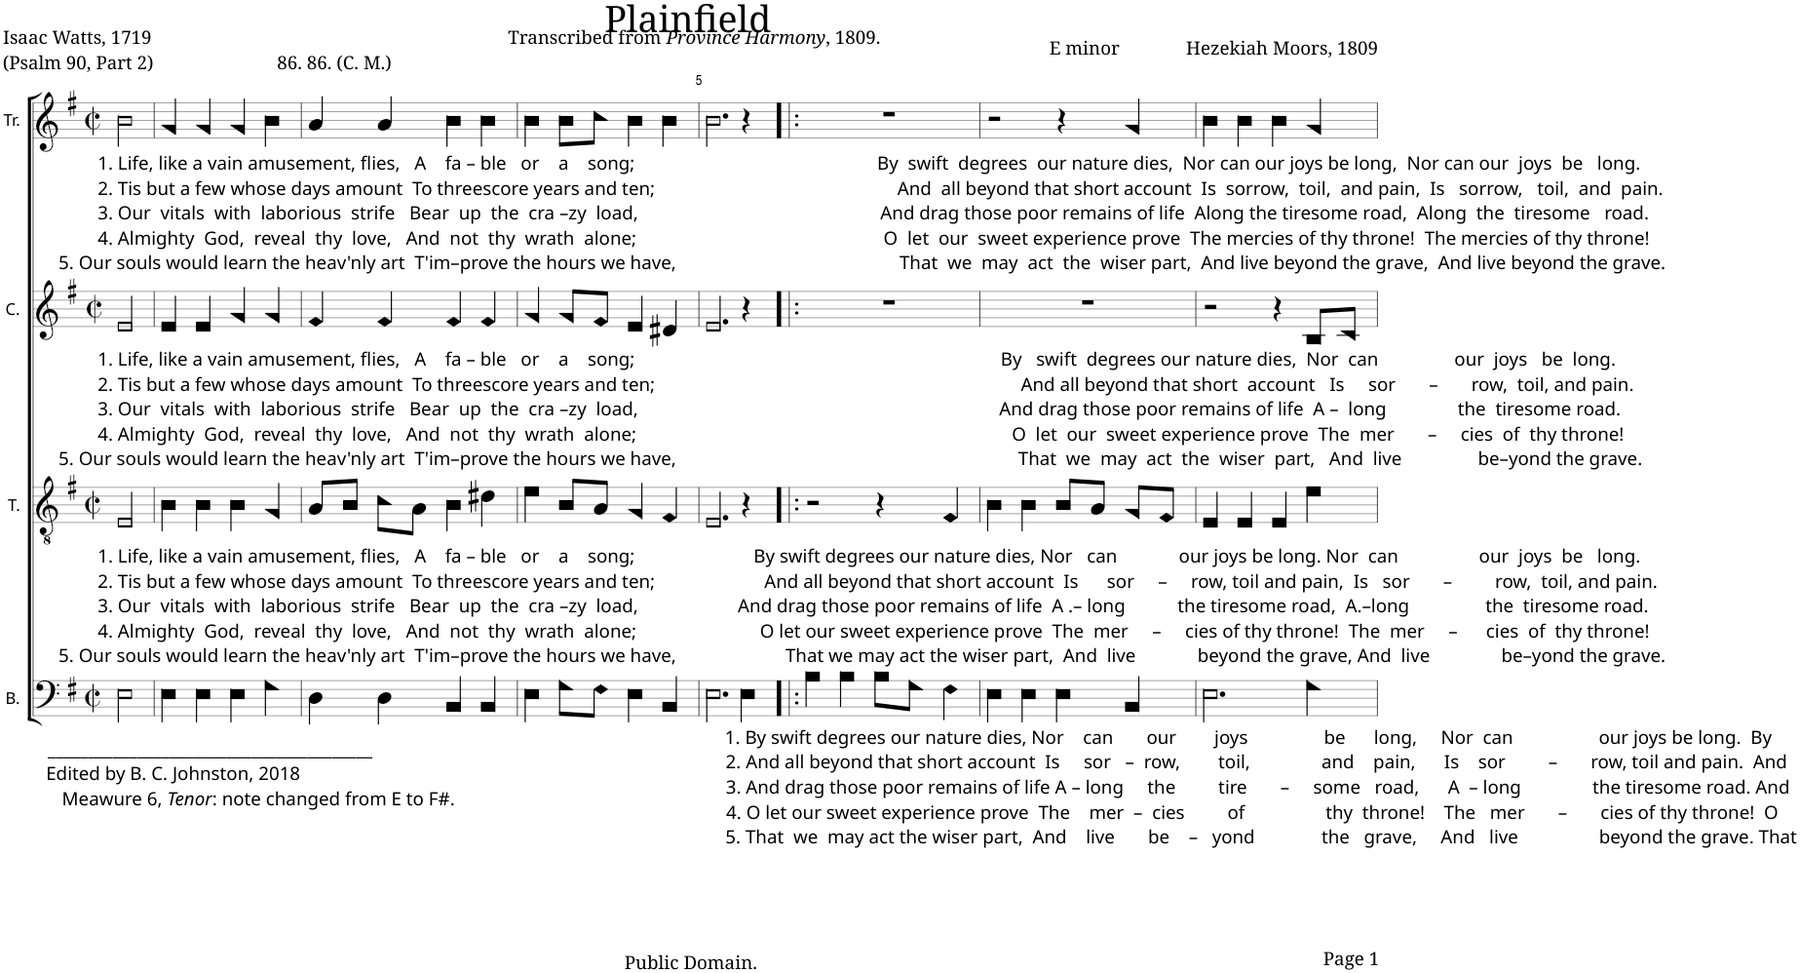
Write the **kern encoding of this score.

**kern	**kern	**kern	**kern
*part4	*part3	*part2	*part1
*staff4	*staff3	*staff2	*staff1
*I"B.	*I"T.	*I"C.	*I"Tr.
*I'B.	*I'T.	*I'C.	*I'Tr.
*clefF4	*clefGv2	*clefG2	*clefG2
*k[f#]	*k[f#]	*k[f#]	*k[f#]
*M2/2	*M2/2	*M2/2	*M2/2
*met(c|)	*met(c|)	*met(c|)	*met(c|)
=1	=1	=1	=1
!	!	!	!LO:TX:b:t=1. Life, like a vain amusement, flies,   A    fa – ble   or    a    song;                                                   By  swift  degrees  our nature dies,  Nor can our joys be long,  Nor can our  joys  be   long.
!	!	!	!LO:TX:b:t=2. Tis but a few whose days amount  To threescore years and ten;                                                   And  all beyond that short account  Is  sorrow,  toil,  and pain,  Is   sorrow,   toil,  and  pain.
!	!	!	!LO:TX:b:t=3. Our  vitals  with  laborious  strife   Bear  up  the  cra –zy  load,                                                   And drag those poor remains of life  Along the tiresome road,  Along  the  tiresome   road.
!	!	!	!LO:TX:b:t=4. Almighty  God,  reveal  thy  love,   And  not  thy  wrath  alone;                                                    O  let  our  sweet experience prove  The mercies of thy throne!  The mercies of thy throne!
!	!	!	!LO:TX:b:t=5. Our souls would learn the heav'nly art  T'im–prove the hours we have,                                               That  we  may  act  the  wiser part,  And live beyond the grave,  And live beyond the grave.
!	!	!LO:TX:b:t=1. Life, like a vain amusement, flies,   A    fa – ble   or    a    song;                                                                             By   swift  degrees our nature dies,  Nor  can                our  joys   be  long.	!
!	!	!LO:TX:b:t=2. Tis but a few whose days amount  To threescore years and ten;                                                                             And all beyond that short  account   Is     sor       –       row,  toil, and pain.	!
!	!	!LO:TX:b:t=3. Our  vitals  with  laborious  strife   Bear  up  the  cra –zy  load,                                                                            And drag those poor remains of life  A –  long               the  tiresome road.	!
!	!	!LO:TX:b:t=4. Almighty  God,  reveal  thy  love,   And  not  thy  wrath  alone;                                                                               O  let  our  sweet experience prove  The  mer       –     cies  of  thy throne!	!
!	!	!LO:TX:b:t=5. Our souls would learn the heav'nly art  T'im–prove the hours we have,                                                                        That  we  may  act  the  wiser  part,   And  live                be–yond the grave.	!
!	!LO:TX:b:t=1. Life, like a vain amusement, flies,   A    fa – ble   or    a    song;                         By swift degrees our nature dies, Nor   can             our joys be long. Nor  can                 our  joys  be   long.	!	!
!	!LO:TX:b:t=2. Tis but a few whose days amount  To threescore years and ten;                       And all beyond that short account  Is      sor     –     row, toil and pain,  Is   sor       –         row,  toil, and pain.	!	!
!	!LO:TX:b:t=3. Our  vitals  with  laborious  strife   Bear  up  the  cra –zy  load,                     And drag those poor remains of life  A .– long           the tiresome road,  A.–long                the  tiresome road.	!	!
!	!LO:TX:b:t=4. Almighty  God,  reveal  thy  love,   And  not  thy  wrath  alone;                          O let our sweet experience prove  The  mer     –     cies of thy throne!  The  mer     –      cies  of  thy throne!	!	!
!	!LO:TX:b:t=5. Our souls would learn the heav'nly art  T'im–prove the hours we have,                       That we may act the wiser part,  And  live             beyond the grave, And  live               be–yond the grave.	!	!
!LO:TX:b:t=________________________________________	!	!	!
!LO:TX:b:t=Edited by B. C. Johnston, 2018	!	!	!
!LO:TX:b:t=Meawure 6,	!	!	!
!LO:TX:b:i:t=Tenor	!	!	!
!LO:TX:b:t=&colon; note changed from E to F#.	!	!	!
2E!\	2E!/	2e!/	2b!\
=2	=2	=2	=2
4E!\	4B!\	4e!/	4g!/
4E!\	4B!\	4e!/	4g!/
4E!\	4B!\	4g!/	4g!/
4G!\	4G!/	4g!/	4b!\
=3	=3	=3	=3
4D!\	8A!/L	4f#!/	4a!/
.	8B!/J	.	.
4D!\	8c!\L	4f#!/	4a!/
.	8A!\J	.	.
4BB!/	4B!\	4f#!/	4b!\
4BB!/	4d#X!\	4f#!/	4b!\
=4	=4	=4	=4
4E!\	4e!\	4g!/	4b!\
8G!\L	8B!/L	8g!/L	8b!\L
8F#!\J	8A!/J	8f#!/J	8cc!\J
4E!\	4G!/	4e!/	4b!\
4BB!/	4F#!/	4d#X!/	4b!\
=5	=5	=5	=5
2.E!\	2.E!/	2.e!/	2.b!\
!LO:TX:b:t=1. By swift degrees our nature dies, Nor    can       our        joys                be      long,     Nor  can                  our joys be long.  By	!	!	!
!LO:TX:b:t=2. And all beyond that short account  Is     sor   –  row,        toil,               and    pain,      Is    sor         –       row, toil and pain.  And	!	!	!
!LO:TX:b:t=3. And drag those poor remains of life A – long     the         tire       –     some   road,      A  – long               the tiresome road. And	!	!	!
!LO:TX:b:t=4. O let our sweet experience prove  The    mer  –  cies         of                 thy  throne!    The   mer       –       cies of thy throne!  O	!	!	!
!LO:TX:b:t=5. That  we  may act the wiser part,  And    live       be    –   yond              the   grave,     And   live                 beyond the grave. That	!	!	!
4E!\	4r	4r	4r
=6!|:	=6!|:	=6!|:	=6!|:
4B!\	2r	1r	1r
4B!\	.	.	.
8B!\L	4r	.	.
8G!\J	.	.	.
4F#!\	4F#!/	.	.
=7	=7	=7	=7
4E!\	4B!\	1r	2r
4E!\	4B!\	.	.
4E!\	8B!/L	.	4r
.	8A!/J	.	.
4BB!/	8G!/L	.	4g!/
.	8F#!/J	.	.
=8	=8	=8	=8
2.E!\	4E!/	2r	4b!\
.	4E!/	.	4b!\
.	4E!/	4r	4b!\
4G!\	4e!\	8B!/L	4g!/
.	.	8c!/J	.
=	=	=	=
*-	*-	*-	*-
